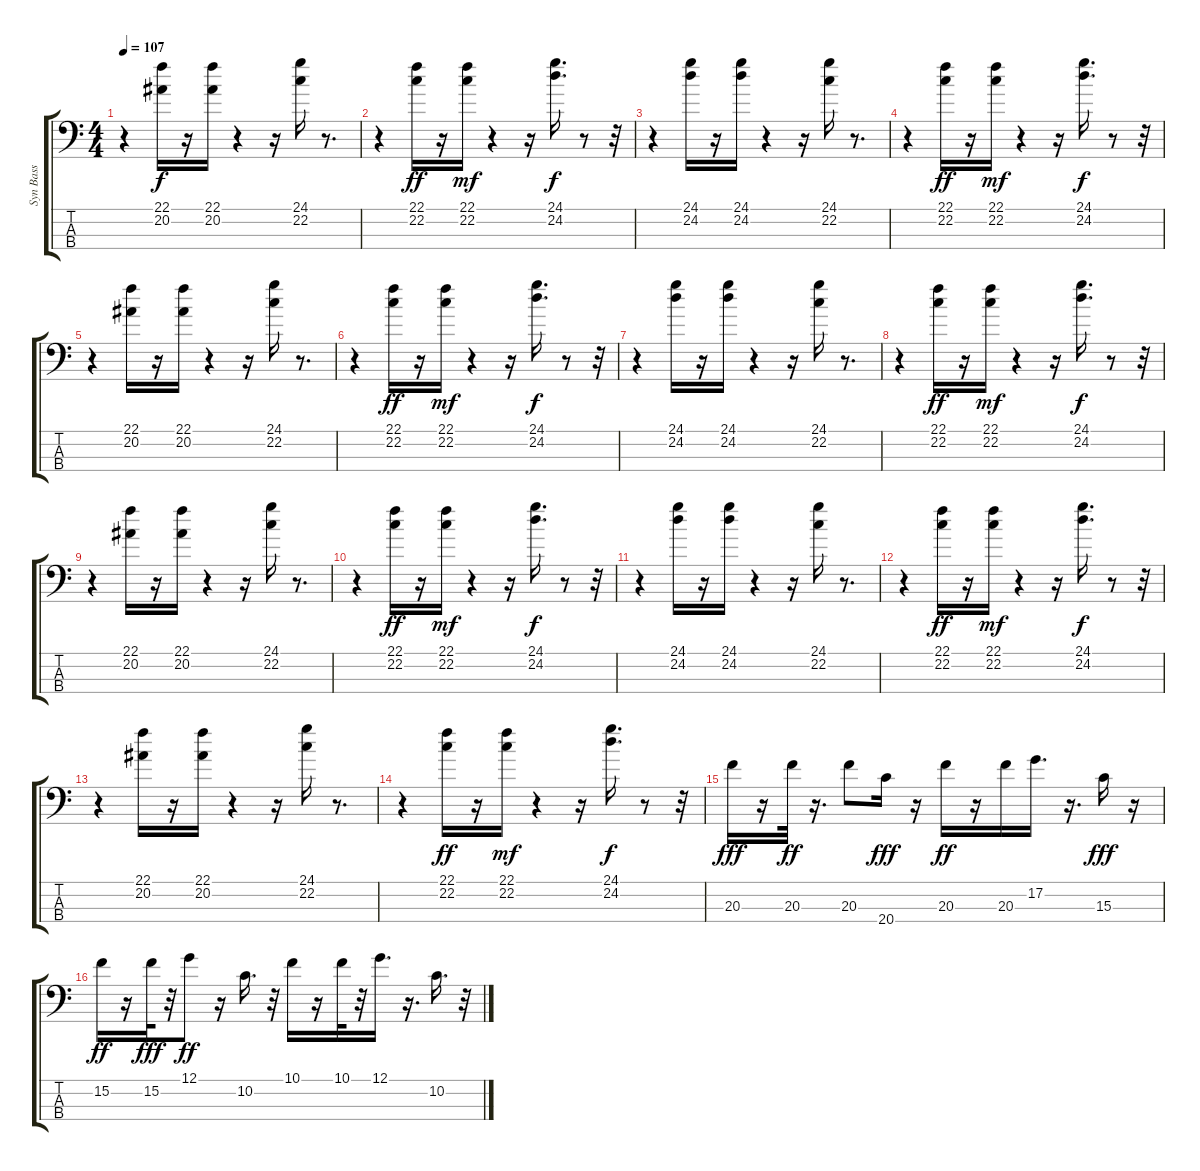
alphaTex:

\track ("Syn Bass" "Syn Bass") {instrument slapbass1}
\staff {score tabs}
\tuning (G2 D2 A1 E1) {hide}
\ts (4 4)
\tempo 107
\clef f4
\ks c
r.4{dy f} (22.1 20.2).16 r.16 (22.1 20.2).16 r.4 r.16 (24.1 22.2).16 r.8{d} |
r.4 (22.1 22.2).16{dy ff} r.16 (22.1 22.2).16{dy mf} r.4 r.16 (24.1 24.2).16{d dy f} r.8 r.32 |
r.4 (24.1 24.2).16 r.16 (24.1 24.2).16 r.4 r.16 (24.1 22.2).16 r.8{d} |
r.4 (22.1 22.2).16{dy ff} r.16 (22.1 22.2).16{dy mf} r.4 r.16 (24.1 24.2).16{d dy f} r.8 r.32 |
r.4 (22.1 20.2).16 r.16 (22.1 20.2).16 r.4 r.16 (24.1 22.2).16 r.8{d} |
r.4 (22.1 22.2).16{dy ff} r.16 (22.1 22.2).16{dy mf} r.4 r.16 (24.1 24.2).16{d dy f} r.8 r.32 |
r.4 (24.1 24.2).16 r.16 (24.1 24.2).16 r.4 r.16 (24.1 22.2).16 r.8{d} |
r.4 (22.1 22.2).16{dy ff} r.16 (22.1 22.2).16{dy mf} r.4 r.16 (24.1 24.2).16{d dy f} r.8 r.32 |
r.4 (22.1 20.2).16 r.16 (22.1 20.2).16 r.4 r.16 (24.1 22.2).16 r.8{d} |
r.4 (22.1 22.2).16{dy ff} r.16 (22.1 22.2).16{dy mf} r.4 r.16 (24.1 24.2).16{d dy f} r.8 r.32 |
r.4 (24.1 24.2).16 r.16 (24.1 24.2).16 r.4 r.16 (24.1 22.2).16 r.8{d} |
r.4 (22.1 22.2).16{dy ff} r.16 (22.1 22.2).16{dy mf} r.4 r.16 (24.1 24.2).16{d dy f} r.8 r.32 |
r.4 (22.1 20.2).16 r.16 (22.1 20.2).16 r.4 r.16 (24.1 22.2).16 r.8{d} |
r.4 (22.1 22.2).16{dy ff} r.16 (22.1 22.2).16{dy mf} r.4 r.16 (24.1 24.2).16{d dy f} r.8 r.32 |
20.3.16{dy fff} r.16 20.3.32{dy ff} r.16{d} 20.3.8 20.4.16{dy fff} r.16 20.3.16{dy ff} r.16 20.3.16 17.2.16{d} r.16{d} 15.3.16{dy fff} r.16 |
15.2.16{dy ff} r.16 15.2.32{dy fff} r.32 12.1.8{dy ff} r.16 10.2.16{d} r.32 10.1.16 r.16 10.1.32 r.32 12.1.16{d} r.16{d} 10.2.16{d} r.32
